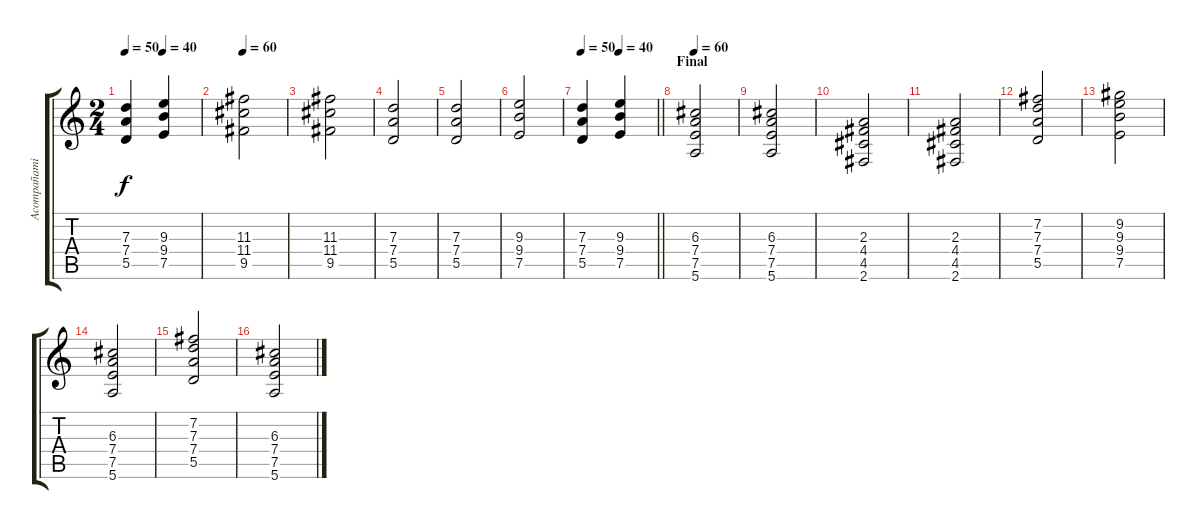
\track ("Acompañamiento" "Acompañami") {instrument acousticguitarnylon}
\staff {score tabs}
\tuning (E4 B3 G3 D3 A2 E2) {hide}
\ts (2 4)
\tempo 50
\tempo (40 0.5)
\clef g2
\ks c
(7.3 7.4 5.5).4{dy f} (9.3 9.4 7.5).4 |
\tempo 60
(11.3 11.4 9.5).2{instrument drawbarorgan} |
(11.3 11.4 9.5).2 |
(7.3 7.4 5.5).2 |
(7.3 7.4 5.5).2 |
(9.3 9.4 7.5).2 |
\tempo 50
\tempo (40 0.5)
\barLineRight lightlight
(7.3 7.4 5.5).4 (9.3 9.4 7.5).4 |
\section ("" "Final")
\tempo 60
(6.3 7.4 7.5 5.6).2 |
(6.3 7.4 7.5 5.6).2 |
(2.3 4.4 4.5 2.6).2 |
(2.3 4.4 4.5 2.6).2 |
(7.2 7.3 7.4 5.5).2 |
(9.2 9.3 9.4 7.5).2 |
(6.3 7.4 7.5 5.6).2 |
(7.2 7.3 7.4 5.5).2 |
(6.3 7.4 7.5 5.6).2
